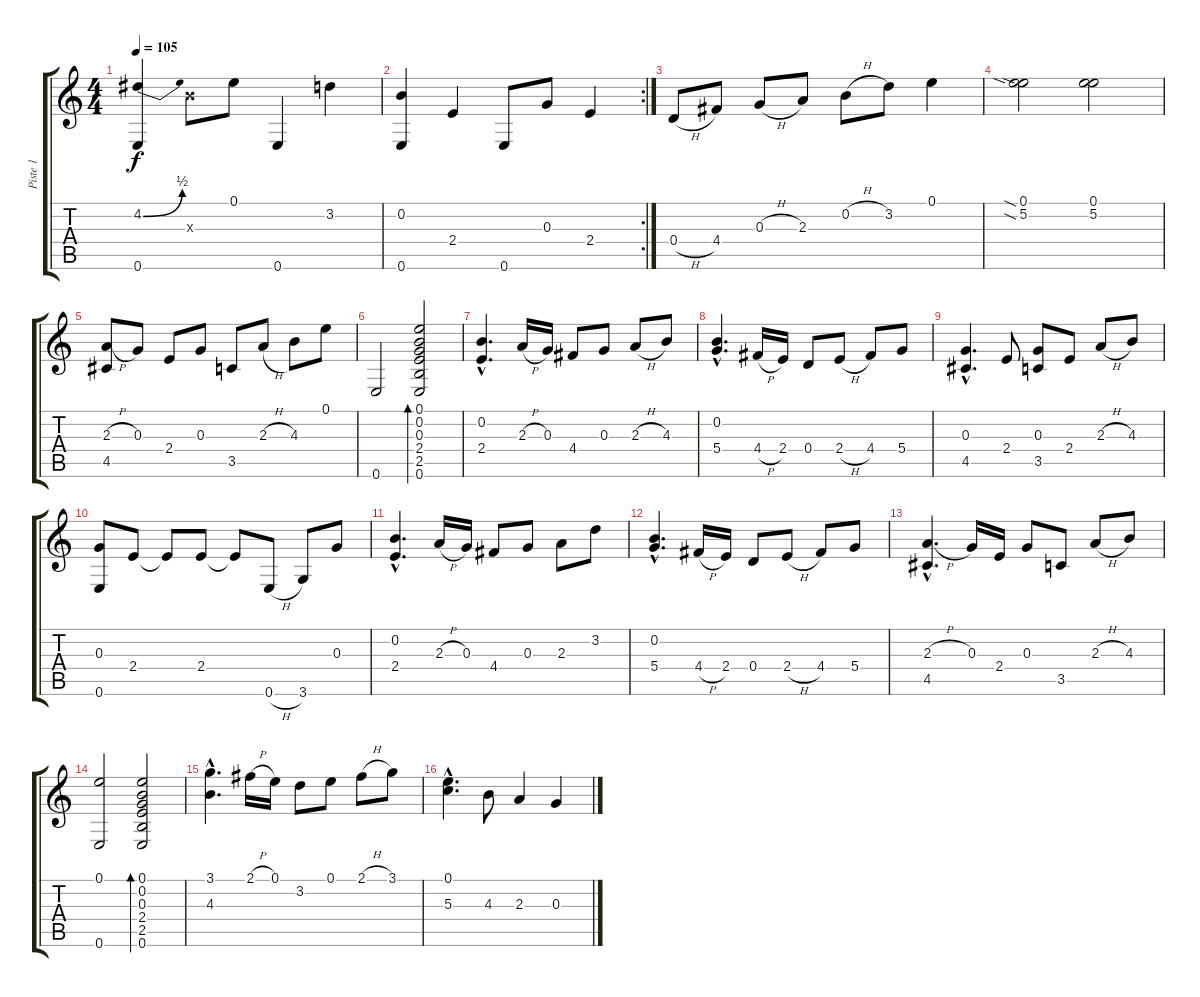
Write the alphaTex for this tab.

\track ("Piste 1" "Piste 1") {instrument acousticguitarnylon}
\staff {score tabs}
\tuning (E4 B3 G3 D3 A2 E2) {hide}
\ts (4 4)
\tempo 105
\clef g2
\ks c
(4.2{be (bend 0 0 60 2)} 0.6).4{dy f} 4.3{x}.8 0.1.8 0.6.4 3.2.4 |
\rc 2
(0.2 0.6).4 2.4.4 0.6.8 0.3.8 2.4.4 |
0.4{h}.8 4.4.8 0.3{h}.8 2.3.8 0.2{h}.8 3.2.8 0.1.4 |
(0.1{sia} 5.2{sia}).2 (0.1 5.2).2 |
(2.3{h} 4.5).8 0.3.8 2.4.8 0.3.8 3.5.8 2.3{h}.8 4.3.8 0.1.8 |
0.6.2 (0.1 0.2 0.3 2.4 2.5 0.6).2{bd 120} |
(0.2{hac} 2.4{hac}).4{d} 2.3{h}.16 0.3.16 4.4.8 0.3.8 2.3{h}.8 4.3.8 |
(0.2{hac} 5.4{hac}).4{d} 4.4{h}.16 2.4.16 0.4.8 2.4{h}.8 4.4.8 5.4.8 |
(0.3{hac} 4.5{hac}).4{d} 2.4.8 (0.3 3.5).8 2.4.8 2.3{h}.8 4.3.8 |
(0.3 0.6).8 2.4.8 2.4{t}.8 2.4.8 2.4{t}.8 0.6{h}.8 3.6.8 0.3.8 |
(0.2{hac} 2.4{hac}).4{d} 2.3{h}.16 0.3.16 4.4.8 0.3.8 2.3.8 3.2.8 |
(0.2{hac} 5.4{hac}).4{d} 4.4{h}.16 2.4.16 0.4.8 2.4{h}.8 4.4.8 5.4.8 |
(2.3{h hac} 4.5{hac}).4{d} 0.3.16 2.4.16 0.3.8 3.5.8 2.3{h}.8 4.3.8 |
(0.1 0.6).2 (0.1 0.2 0.3 2.4 2.5 0.6).2{bd 240} |
(3.1{hac} 4.3{hac}).4{d} 2.1{h}.16 0.1.16 3.2.8 0.1.8 2.1{h}.8 3.1.8 |
(0.1{hac} 5.3{hac}).4{d} 4.3.8 2.3.4 0.3.4
